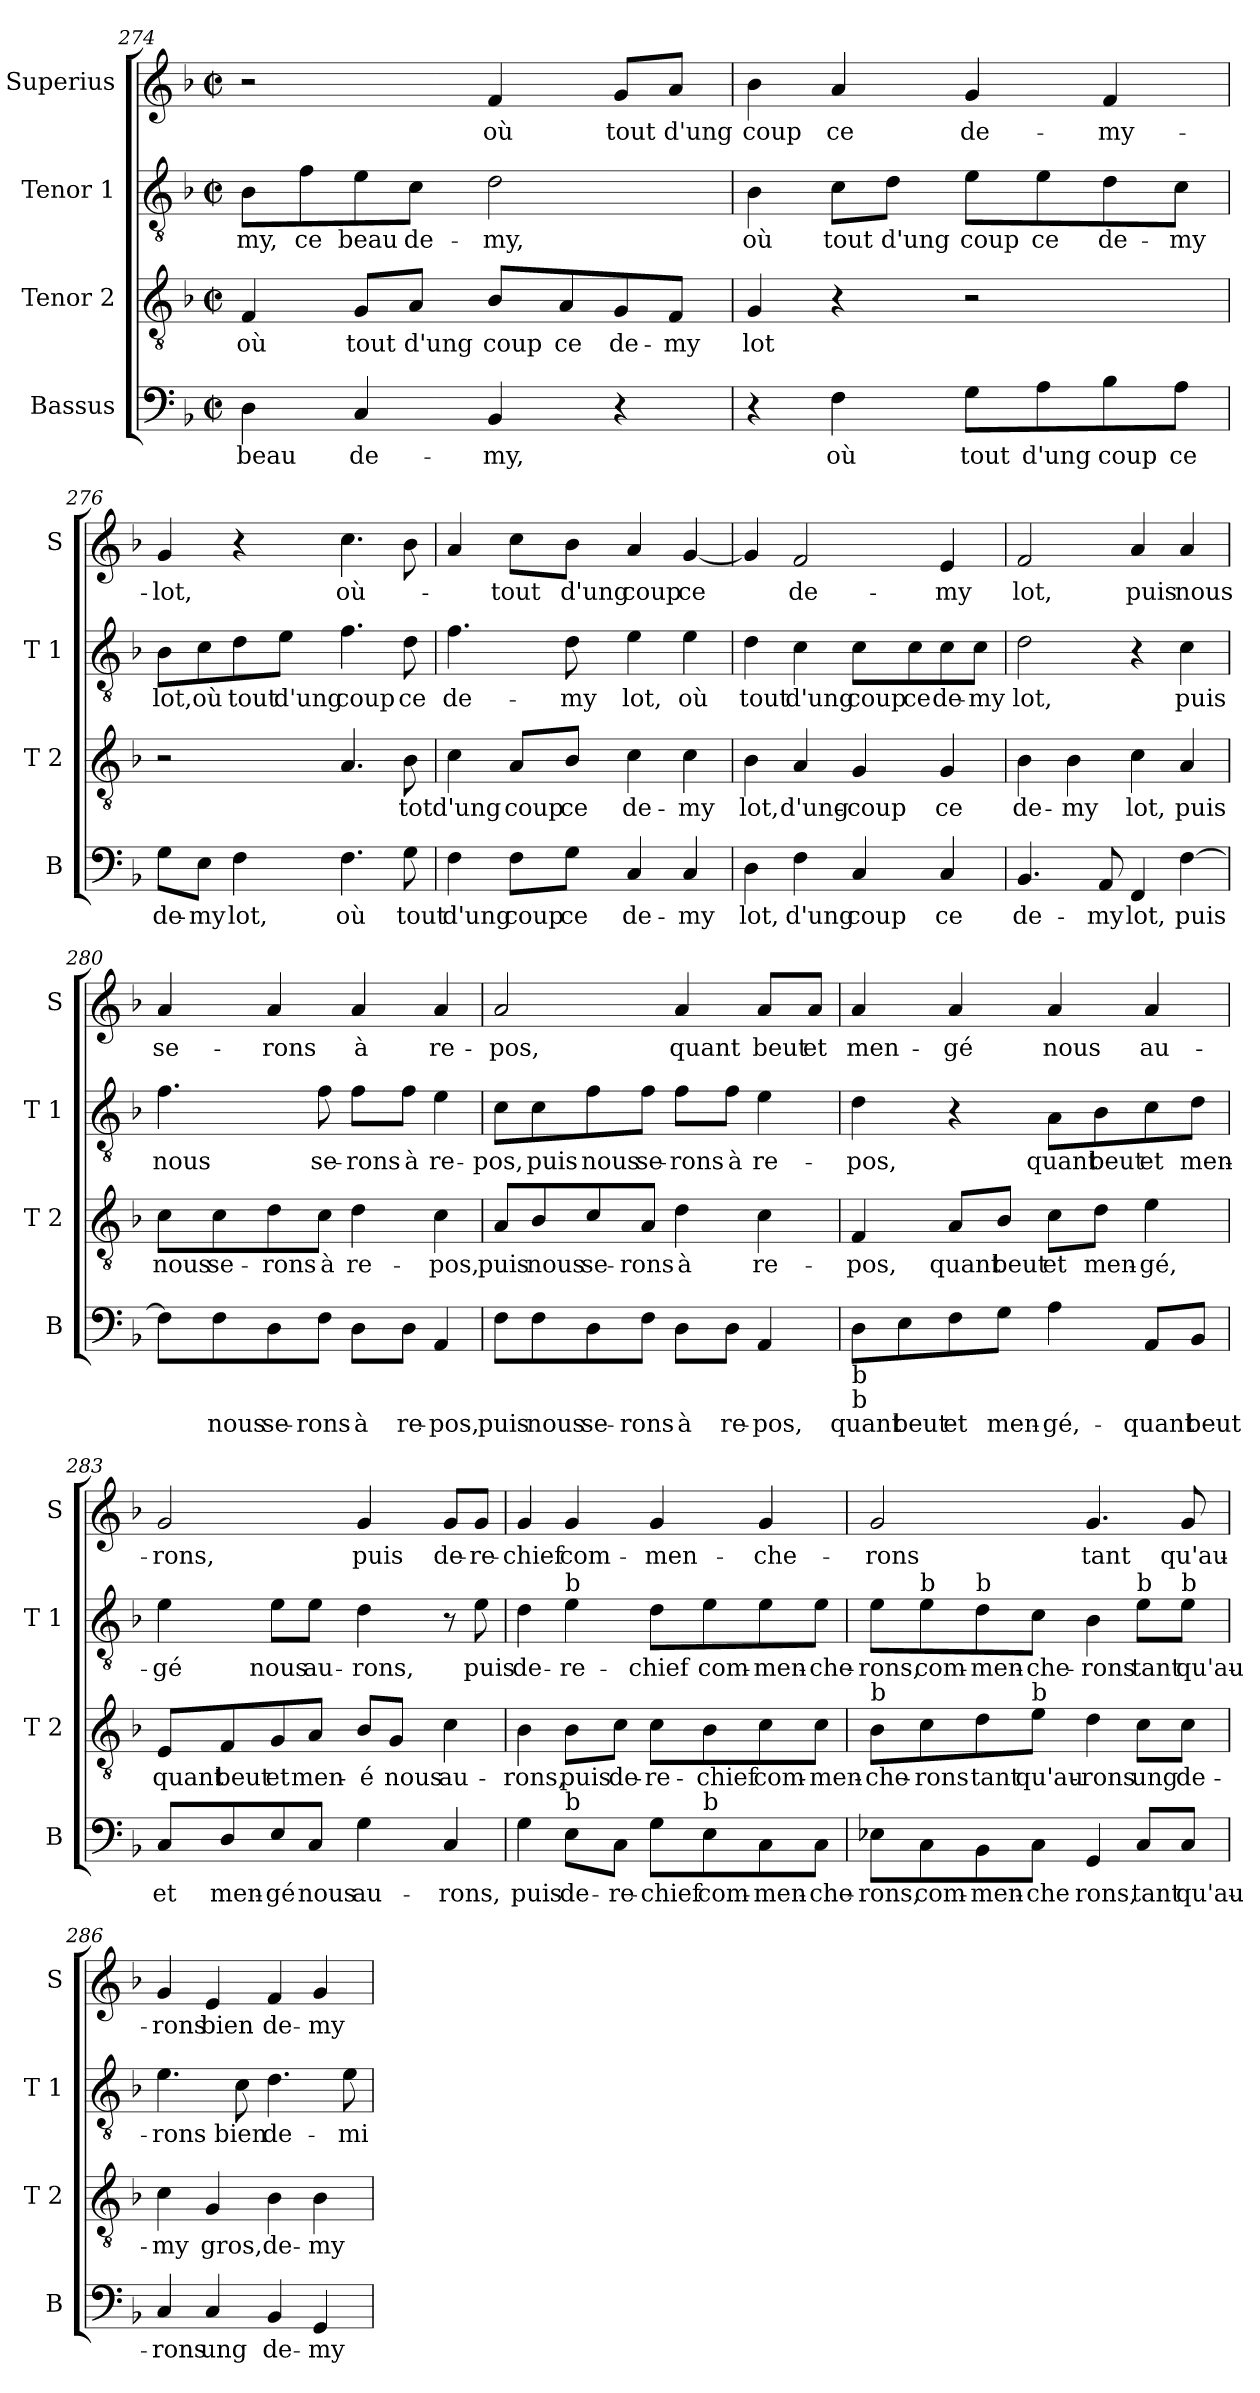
**kern	**text	**kern	**text	**kern	**text	**kern	**text
*part4	*part4	*part3	*part3	*part2	*part2	*part1	*part1
*staff4	*staff4	*staff3	*staff3	*staff2	*staff2	*staff1	*staff1
*I"Bassus	*	*I"Tenor 2	*	*I"Tenor 1	*	*I"Superius	*
*I'B	*	*I'T 2	*	*I'T 1	*	*I'S	*
*clefF4	*	*clefGv2	*	*clefGv2	*	*clefG2	*
*k[b-]	*	*k[b-]	*	*k[b-]	*	*k[b-]	*
*F:	*	*F:	*	*F:	*	*F:	*
*M2/2	*	*M2/2	*	*M2/2	*	*M2/2	*
*met(c|)	*	*met(c|)	*	*met(c|)	*	*met(c|)	*
=274	=274	=274	=274	=274	=274	=274	=274
!	!LO:LY:b	!	!LO:LY:b	!	!LO:LY:b	!	!
4D\	beau	4F/	où	8B-\L	-my,	2r	.
!	!	!	!	!	!LO:LY:b	!	!
.	.	.	.	8f\	ce	.	.
!	!LO:LY:b	!	!LO:LY:b	!	!LO:LY:b	!	!
4C/	de-	8G/L	tout	8e\	beau	.	.
!	!	!	!LO:LY:b	!	!LO:LY:b	!	!
.	.	8A/J	d'ung	8c\J	de-	.	.
!	!LO:LY:b	!	!LO:LY:b	!	!LO:LY:b	!	!LO:LY:b
4BB-/	-my,	8B-/L	coup	2d\	-my,	4f/	où
!	!	!	!LO:LY:b	!	!	!	!
.	.	8A/	ce	.	.	.	.
!	!	!	!LO:LY:b	!	!	!	!LO:LY:b
4r	.	8G/	de-	.	.	8g/L	tout
!	!	!	!LO:LY:b	!	!	!	!LO:LY:b
.	.	8F/J	-my	.	.	8a/J	d'ung
=275	=275	=275	=275	=275	=275	=275	=275
!	!	!	!LO:LY:b	!	!LO:LY:b	!	!LO:LY:b
4r	.	4G/	lot	4B-\	où	4b-\	coup
!	!LO:LY:b	!	!	!	!LO:LY:b	!	!LO:LY:b
4F\	où	4r	.	8c\L	tout	4a/	ce
!	!	!	!	!	!LO:LY:b	!	!
.	.	.	.	8d\J	d'ung	.	.
!	!LO:LY:b	!	!	!	!LO:LY:b	!	!LO:LY:b
8G\L	tout	2r	.	8e\L	coup	4g/	de-
!	!LO:LY:b	!	!	!	!LO:LY:b	!	!
8A\	d'ung	.	.	8e\	ce	.	.
!	!LO:LY:b	!	!	!	!LO:LY:b	!	!LO:LY:b
8B-\	coup	.	.	8d\	de-	4f/	-my-
!	!LO:LY:b	!	!	!	!LO:LY:b	!	!
8A\J	ce	.	.	8c\J	-my	.	.
!!LO:LB:g=z
=276	=276	=276	=276	=276	=276	=276	=276
!	!LO:LY:b	!	!	!	!LO:LY:b	!	!LO:LY:b
8G\L	de-	2r	.	8B-\L	lot,	4g/	-lot,
!	!LO:LY:b	!	!	!	!LO:LY:b	!	!
8E\J	-my	.	.	8c\	où	.	.
!	!LO:LY:b	!	!	!	!LO:LY:b	!	!
4F\	lot,	.	.	8d\	tout	4r	.
!	!	!	!	!	!LO:LY:b	!	!
.	.	.	.	8e\J	d'ung	.	.
!	!LO:LY:b	!	!	!	!LO:LY:b	!	!LO:LY:b
4.F\	où	4.A/	.	4.f\	coup	4.cc\	où-
!	!LO:LY:b	!	!LO:LY:b	!	!LO:LY:b	!	!
8G\	tout	8B-\	tot	8d\	ce	8b-\	.
=277	=277	=277	=277	=277	=277	=277	=277
!	!LO:LY:b	!	!LO:LY:b	!	!LO:LY:b	!	!
4F\	d'ung	4c\	d'ung	4.f\	de-	4a/	.
!	!LO:LY:b	!	!LO:LY:b	!	!	!	!LO:LY:b
8F\L	coup	8A/L	coup	.	.	8cc\L	-tout
!	!LO:LY:b	!	!LO:LY:b	!	!LO:LY:b	!	!LO:LY:b
8G\J	ce	8B-/J	ce	8d\	-my	8b-\J	d'ung
!	!LO:LY:b	!	!LO:LY:b	!	!LO:LY:b	!	!LO:LY:b
4C/	de-	4c\	de-	4e\	lot,	4a/	coup
!	!LO:LY:b	!	!LO:LY:b	!	!LO:LY:b	!	!LO:LY:b
4C/	-my	4c\	-my	4e\	où	[4g/	ce
=278	=278	=278	=278	=278	=278	=278	=278
!	!LO:LY:b	!	!LO:LY:b	!	!LO:LY:b	!	!
4D\	lot,	4B-\	lot,	4d\	tout	4g/]	.
!	!LO:LY:b	!	!LO:LY:b	!	!LO:LY:b	!	!LO:LY:b
4F\	d'ung	4A/	d'ung-	4c\	d'ung	2f/	de-
!	!LO:LY:b	!	!LO:LY:b	!	!LO:LY:b	!	!
4C/	coup	4G/	-coup	8c\L	coup	.	.
!	!	!	!	!	!LO:LY:b	!	!
.	.	.	.	8c\	ce	.	.
!	!LO:LY:b	!	!LO:LY:b	!	!LO:LY:b	!	!LO:LY:b
4C/	ce	4G/	ce	8c\	de-	4e/	-my
!	!	!	!	!	!LO:LY:b	!	!
.	.	.	.	8c\J	-my	.	.
=279	=279	=279	=279	=279	=279	=279	=279
!	!LO:LY:b	!	!LO:LY:b	!	!LO:LY:b	!	!LO:LY:b
4.BB-/	de-	4B-\	de-	2d\	lot,	2f/	lot,
!	!	!	!LO:LY:b	!	!	!	!
.	.	4B-\	-my	.	.	.	.
!	!LO:LY:b	!	!	!	!	!	!
8AA/	-my	.	.	.	.	.	.
!	!LO:LY:b	!	!LO:LY:b	!	!	!	!LO:LY:b
4FF/	lot,	4c\	lot,	4r	.	4a/	puis
!	!LO:LY:b	!	!LO:LY:b	!	!LO:LY:b	!	!LO:LY:b
[4F\	puis	4A/	puis	4c\	puis	4a/	nous
!!LO:LB:g=z
=280	=280	=280	=280	=280	=280	=280	=280
!	!	!	!LO:LY:b	!	!LO:LY:b	!	!LO:LY:b
8F\L]	.	8c\L	nous	4.f\	nous	4a/	se-
!	!LO:LY:b	!	!LO:LY:b	!	!	!	!
8F\	nous	8c\	se-	.	.	.	.
!	!LO:LY:b	!	!LO:LY:b	!	!	!	!LO:LY:b
8D\	se-	8d\	-rons	.	.	4a/	-rons
!	!LO:LY:b	!	!LO:LY:b	!	!LO:LY:b	!	!
8F\J	-rons	8c\J	à	8f\	se-	.	.
!	!LO:LY:b	!	!LO:LY:b	!	!LO:LY:b	!	!LO:LY:b
8D\L	à	4d\	re-	8f\L	-rons	4a/	à
!	!LO:LY:b	!	!	!	!LO:LY:b	!	!
8D\J	re-	.	.	8f\J	à	.	.
!	!LO:LY:b	!	!LO:LY:b	!	!LO:LY:b	!	!LO:LY:b
4AA/	-pos,	4c\	-pos,	4e\	re-	4a/	re-
=281	=281	=281	=281	=281	=281	=281	=281
!	!LO:LY:b	!	!LO:LY:b	!	!LO:LY:b	!	!LO:LY:b
8F\L	puis	8A/L	puis	8c\L	-pos,	2a/	-pos,
!	!LO:LY:b	!	!LO:LY:b	!	!LO:LY:b	!	!
8F\	nous	8B-/	nous	8c\	puis	.	.
!	!LO:LY:b	!	!LO:LY:b	!	!LO:LY:b	!	!
8D\	se-	8c/	se-	8f\	nous	.	.
!	!LO:LY:b	!	!LO:LY:b	!	!LO:LY:b	!	!
8F\J	-rons	8A/J	-rons	8f\J	se-	.	.
!	!LO:LY:b	!	!LO:LY:b	!	!LO:LY:b	!	!LO:LY:b
8D\L	à	4d\	à	8f\L	-rons	4a/	quant
!	!LO:LY:b	!	!	!	!LO:LY:b	!	!
8D\J	re-	.	.	8f\J	à	.	.
!	!LO:LY:b	!	!LO:LY:b	!	!LO:LY:b	!	!LO:LY:b
4AA/	-pos,	4c\	re-	4e\	re-	8a/L	beut
!	!	!	!	!	!	!	!LO:LY:b
.	.	.	.	.	.	8a/J	et
=282	=282	=282	=282	=282	=282	=282	=282
!LO:TX:b:t=b	!	!	!	!	!	!	!
!LO:TX:b:t=b	!	!	!	!	!	!	!
!	!LO:LY:b	!	!LO:LY:b	!	!LO:LY:b	!	!LO:LY:b
8D\L	quant	4F/	-pos,	4d\	-pos,	4a/	men-
!	!LO:LY:b	!	!	!	!	!	!
8E\	beut	.	.	.	.	.	.
!	!LO:LY:b	!	!LO:LY:b	!	!	!	!LO:LY:b
8F\	et	8A/L	quant	4r	.	4a/	-gé
!	!LO:LY:b	!	!LO:LY:b	!	!	!	!
8G\J	men-	8B-/J	beut	.	.	.	.
!	!LO:LY:b	!	!LO:LY:b	!	!LO:LY:b	!	!LO:LY:b
4A\	-gé,-	8c\L	et	8A\L	quant	4a/	nous
!	!	!	!LO:LY:b	!	!LO:LY:b	!	!
.	.	8d\J	men-	8B-\	beut	.	.
!	!LO:LY:b	!	!LO:LY:b	!	!LO:LY:b	!	!LO:LY:b
8AA/L	-quant	4e\	-gé,	8c\	et	4a/	au-
!	!LO:LY:b	!	!	!	!LO:LY:b	!	!
8BB-/J	beut	.	.	8d\J	men-	.	.
!!LO:LB:g=z
=283	=283	=283	=283	=283	=283	=283	=283
!	!LO:LY:b	!	!LO:LY:b	!	!LO:LY:b	!	!LO:LY:b
8C/L	et	8E/L	quant	4e\	-gé	2g/	-rons,
!	!LO:LY:b	!	!LO:LY:b	!	!	!	!
8D/	men-	8F/	beut	.	.	.	.
!	!LO:LY:b	!	!LO:LY:b	!	!LO:LY:b	!	!
8E/	-gé	8G/	et	8e\L	nous	.	.
!	!LO:LY:b	!	!LO:LY:b	!	!LO:LY:b	!	!
8C/J	nous	8A/J	men-	8e\J	au-	.	.
!	!LO:LY:b	!	!LO:LY:b	!	!LO:LY:b	!	!LO:LY:b
4G\	au-	8B-/L	-é	4d\	-rons,	4g/	puis
!	!	!	!LO:LY:b	!	!	!	!
.	.	8G/J	nous	.	.	.	.
!	!LO:LY:b	!	!LO:LY:b	!	!	!	!LO:LY:b
4C/	-rons,	4c\	au-	8r	.	8g/L	de-
!	!	!	!	!	!LO:LY:b	!	!LO:LY:b
.	.	.	.	8e\	puis	8g/J	-re-
=284	=284	=284	=284	=284	=284	=284	=284
!	!LO:LY:b	!	!LO:LY:b	!	!LO:LY:b	!	!LO:LY:b
4G\	puis	4B-\	-rons,	4d\	de-	4g/	-chief
!	!	!	!	!LO:TX:a:t=b	!	!	!
!LO:TX:a:t=b	!	!	!	!	!	!	!
!	!LO:LY:b	!	!LO:LY:b	!	!LO:LY:b	!	!LO:LY:b
8E\L	de-	8B-\L	puis	4e\	-re-	4g/	com-
!	!LO:LY:b	!	!LO:LY:b	!	!	!	!
8C\J	-re-	8c\J	de-	.	.	.	.
!	!LO:LY:b	!	!LO:LY:b	!	!LO:LY:b	!	!LO:LY:b
8G\L	-chief	8c\L	-re-	8d\L	-chief	4g/	-men-
!LO:TX:a:t=b	!	!	!	!	!	!	!
!	!LO:LY:b	!	!LO:LY:b	!	!LO:LY:b	!	!
8E\	com-	8B-\	-chief	8e\	com-	.	.
!	!LO:LY:b	!	!LO:LY:b	!	!LO:LY:b	!	!LO:LY:b
8C\	-men-	8c\	com-	8e\	-men-	4g/	-che-
!	!LO:LY:b	!	!LO:LY:b	!	!LO:LY:b	!	!
8C\J	-che-	8c\J	-men-	8e\J	-che-	.	.
=285	=285	=285	=285	=285	=285	=285	=285
!	!	!LO:TX:a:t=b	!	!	!	!	!
!	!LO:LY:b	!	!LO:LY:b	!	!LO:LY:b	!	!LO:LY:b
8E-X\L	-rons,	8B-\L	-che-	8e\L	-rons,	2g/	-rons
!	!	!	!	!LO:TX:a:t=b	!	!	!
!	!LO:LY:b	!	!LO:LY:b	!	!LO:LY:b	!	!
8C\	com-	8c\	-rons	8e\	com-	.	.
!	!	!	!	!LO:TX:a:t=b	!	!	!
!	!LO:LY:b	!	!LO:LY:b	!	!LO:LY:b	!	!
8BB-\	-men-	8d\	tant	8d\	-men-	.	.
!	!	!LO:TX:a:t=b	!	!	!	!	!
!	!LO:LY:b	!	!LO:LY:b	!	!LO:LY:b	!	!
8C\J	-che	8e\J	qu'au-	8c\J	-che-	.	.
!	!LO:LY:b	!	!LO:LY:b	!	!LO:LY:b	!	!LO:LY:b
4GG/	rons,	4d\	-rons	4B-\	-rons	4.g/	tant
!	!	!	!	!LO:TX:a:t=b	!	!	!
!	!LO:LY:b	!	!LO:LY:b	!	!LO:LY:b	!	!
8C/L	tant	8c\L	ung	8e\L	tant	.	.
!	!	!	!	!LO:TX:a:t=b	!	!	!
!	!LO:LY:b	!	!LO:LY:b	!	!LO:LY:b	!	!LO:LY:b
8C/J	qu'au-	8c\J	de-	8e\J	qu'au-	8g/	qu'au-
!!LO:PB:g=z
=286	=286	=286	=286	=286	=286	=286	=286
!	!LO:LY:b	!	!LO:LY:b	!	!LO:LY:b	!	!LO:LY:b
4C/	-rons	4c\	-my	4.e\	-rons	4g/	-rons
!	!LO:LY:b	!	!LO:LY:b	!	!	!	!LO:LY:b
4C/	ung	4G/	gros,	.	.	4e/	bien
!	!	!	!	!	!LO:LY:b	!	!
.	.	.	.	8c\	bien	.	.
!	!LO:LY:b	!	!LO:LY:b	!	!LO:LY:b	!	!LO:LY:b
4BB-/	de-	4B-\	de-	4.d\	de-	4f/	de-
!	!LO:LY:b	!	!LO:LY:b	!	!	!	!LO:LY:b
4GG/	-my	4B-\	-my	.	.	4g/	-my-
!	!	!	!	!	!LO:LY:b	!	!
.	.	.	.	8e\	-mi-	.	.
=	=	=	=	=	=	=	=
*-	*-	*-	*-	*-	*-	*-	*-
